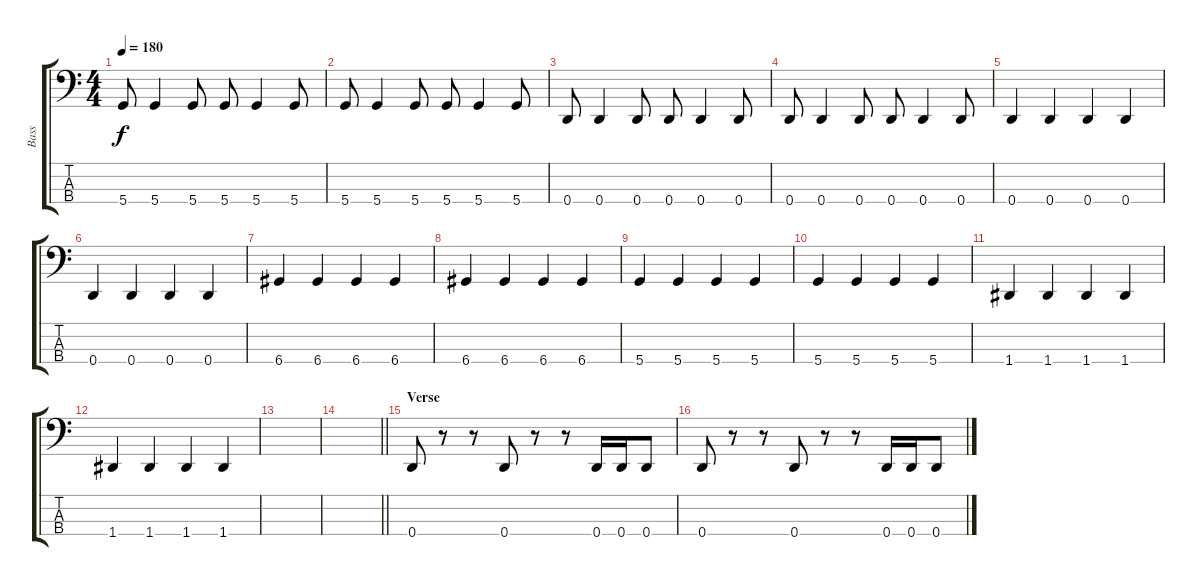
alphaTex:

\track ("Bass" "Bass") {instrument electricbassfinger}
\staff {score tabs}
\tuning (G2 D2 A1 D1) {hide}
\ts (4 4)
\tempo 180
\clef f4
\ks c
5.4.8{dy f} 5.4.4 5.4.8 5.4.8 5.4.4 5.4.8 |
5.4.8 5.4.4 5.4.8 5.4.8 5.4.4 5.4.8 |
0.4.8 0.4.4 0.4.8 0.4.8 0.4.4 0.4.8 |
0.4.8 0.4.4 0.4.8 0.4.8 0.4.4 0.4.8 |
0.4.4 0.4.4 0.4.4 0.4.4 |
0.4.4 0.4.4 0.4.4 0.4.4 |
6.4.4 6.4.4 6.4.4 6.4.4 |
6.4.4 6.4.4 6.4.4 6.4.4 |
5.4.4 5.4.4 5.4.4 5.4.4 |
5.4.4 5.4.4 5.4.4 5.4.4 |
1.4.4 1.4.4 1.4.4 1.4.4 |
1.4.4 1.4.4 1.4.4 1.4.4 |
|
\barLineRight lightlight
|
\section ("" "Verse")
0.4.8 r.8 r.8 0.4.8 r.8 r.8 0.4.16 0.4.16 0.4.8 |
0.4.8 r.8 r.8 0.4.8 r.8 r.8 0.4.16 0.4.16 0.4.8
